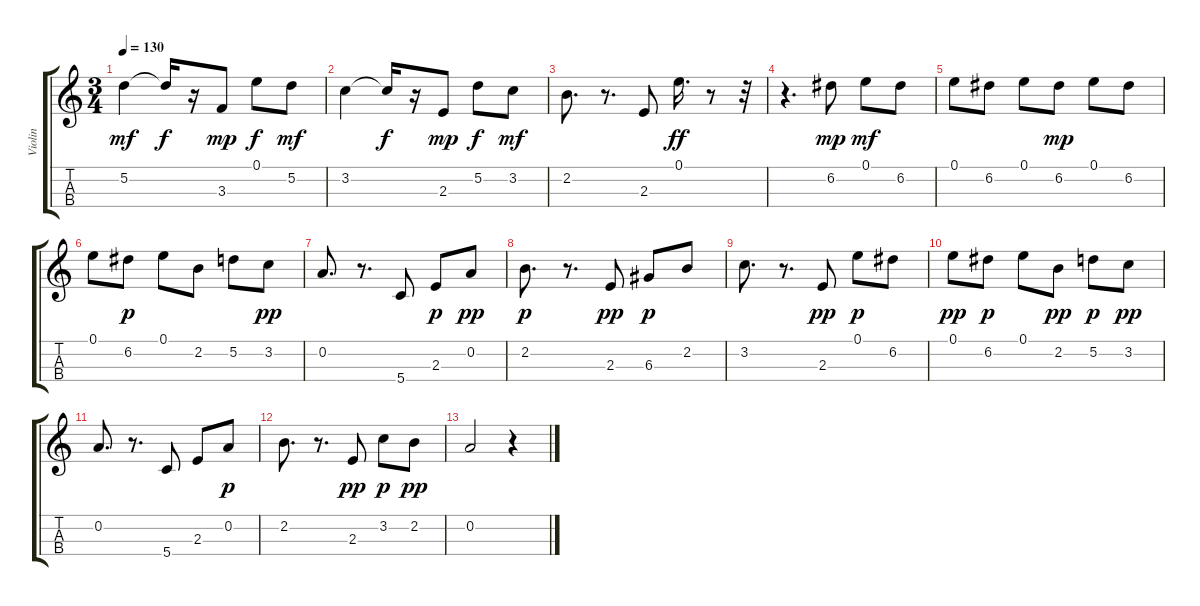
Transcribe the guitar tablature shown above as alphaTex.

\track ("Violin" "Violin") {instrument violin}
\staff {score tabs}
\tuning (E5 A4 D4 G3) {hide}
\ts (3 4)
\tempo 130
\clef g2
\ks c
5.2.4{dy mf} 5.2{t}.16{dy f} r.16 3.3.8{dy mp} 0.1.8{dy f} 5.2.8{dy mf} |
3.2.4 3.2{t}.16{dy f} r.16 2.3.8{dy mp} 5.2.8{dy f} 3.2.8{dy mf} |
2.2.8{d} r.8{d} 2.3.8 0.1.16{d dy ff} r.8 r.32 |
r.4{d} 6.2.8{dy mp} 0.1.8{dy mf} 6.2.8 |
0.1.8 6.2.8 0.1.8 6.2.8{dy mp} 0.1.8 6.2.8 |
0.1.8 6.2.8{dy p} 0.1.8 2.2.8 5.2.8 3.2.8{dy pp} |
0.2.8{d} r.8{d} 5.4.8 2.3.8{dy p} 0.2.8{dy pp} |
2.2.8{d dy p} r.8{d} 2.3.8{dy pp} 6.3.8{dy p} 2.2.8 |
3.2.8{d} r.8{d} 2.3.8{dy pp} 0.1.8{dy p} 6.2.8 |
0.1.8{dy pp} 6.2.8{dy p} 0.1.8 2.2.8{dy pp} 5.2.8{dy p} 3.2.8{dy pp} |
0.2.8{d} r.8{d} 5.4.8 2.3.8 0.2.8{dy p} |
2.2.8{d} r.8{d} 2.3.8{dy pp} 3.2.8{dy p} 2.2.8{dy pp} |
0.2.2 r.4
